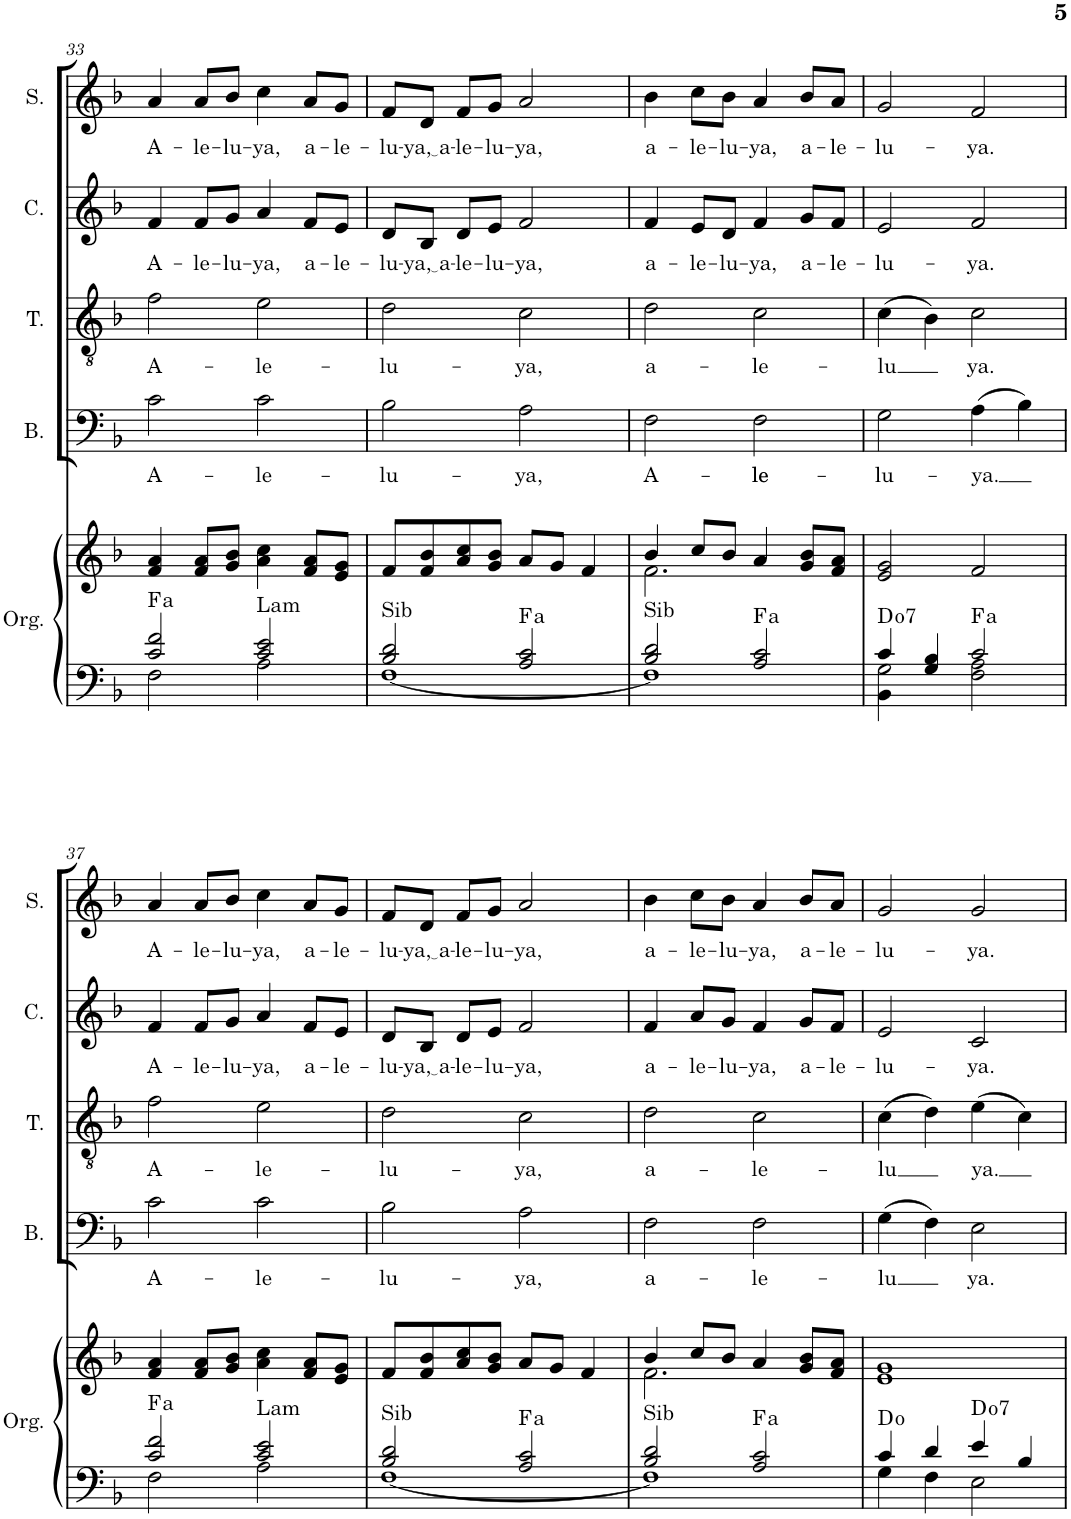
**kern	**kern	**harte	**kern	**text	**kern	**text	**kern	**text	**kern	**text
*part5	*part5	*part5	*part4	*part4	*part3	*part3	*part2	*part2	*part1	*part1
*staff6	*staff5	*	*staff4	*staff4	*staff3	*staff3	*staff2	*staff2	*staff1	*staff1
*I"Órgano	*	*	*I"Bajo	*	*I"Tenor	*	*I"Contralto	*	*I"Soprano	*
*	*	*	*I'B.	*	*I'T.	*	*I'C.	*	*I'S.	*
!!LO:PB:g=z
*clefF4	*clefG2	*	*clefF4	*	*clefGv2	*	*clefG2	*	*clefG2	*
*k[b-]	*k[b-]	*	*k[b-]	*	*k[b-]	*	*k[b-]	*	*k[b-]	*
*M4/4	*M4/4	*	*M4/4	*	*M4/4	*	*M4/4	*	*M4/4	*
*met(c)	*met(c)	*	*met(c)	*	*met(c)	*	*met(c)	*	*met(c)	*
=33	=33	=33	=33	=33	=33	=33	=33	=33	=33	=33
*^	*	*	*	*	*	*	*	*	*	*
!	!	!	!LO:H:kt=a	!	!LO:LY:b	!	!LO:LY:b	!	!LO:LY:b	!	!LO:LY:b
2c/ 2f/	2F\	4f/ 4a/	.	2c\	A-	2f\	A-	4f/	A-	4a/	A-
!	!	!	!	!	!	!	!	!	!LO:LY:b	!	!LO:LY:b
.	.	8f/ 8a/L	.	.	.	.	.	8f/L	-le-	8a/L	-le-
!	!	!	!	!	!	!	!	!	!LO:LY:b	!	!LO:LY:b
.	.	8g/ 8b-/J	.	.	.	.	.	8g/J	-lu-	8b-/J	-lu-
!	!	!	!LO:H:kt=Lam	!	!LO:LY:b	!	!LO:LY:b	!	!LO:LY:b	!	!LO:LY:b
2c/ 2e/	2A\	4a\ 4cc\	N	2c\	-le-	2e\	-le-	4a/	-ya,	4cc\	-ya,
!	!	!	!	!	!	!	!	!	!LO:LY:b	!	!LO:LY:b
.	.	8f/ 8a/L	.	.	.	.	.	8f/L	a-	8a/L	a-
!	!	!	!	!	!	!	!	!	!LO:LY:b	!	!LO:LY:b
.	.	8e/ 8g/J	.	.	.	.	.	8e/J	-le-	8g/J	-le-
=34	=34	=34	=34	=34	=34	=34	=34	=34	=34	=34	=34
!	!	!	!LO:H:kt=Sib	!	!LO:LY:b	!	!LO:LY:b	!	!LO:LY:b	!	!LO:LY:b
2B-/ 2d/	[1F	8f/L	N	2B-\	-lu-	2d\	-lu-	8d/L	-lu-	8f/L	-lu-
!	!	!	!	!	!	!	!	!	!LO:LY:b	!	!LO:LY:b
.	.	8f/ 8b-/	.	.	.	.	.	8B-/J	ya, a	8d/J	ya, a
!	!	!	!	!	!	!	!	!	!LO:LY:b	!	!LO:LY:b
.	.	8a/ 8cc/	.	.	.	.	.	8d/L	-le-	8f/L	-le-
!	!	!	!	!	!	!	!	!	!LO:LY:b	!	!LO:LY:b
.	.	8g/ 8b-/J	.	.	.	.	.	8e/J	-lu-	8g/J	-lu-
!	!	!	!LO:H:kt=a	!	!LO:LY:b	!	!LO:LY:b	!	!LO:LY:b	!	!LO:LY:b
2A/ 2c/	.	8a/L	.	2A\	-ya,	2c\	-ya,	2f/	-ya,	2a/	-ya,
.	.	8g/J	.	.	.	.	.	.	.	.	.
.	.	4f/	.	.	.	.	.	.	.	.	.
=35	=35	=35	=35	=35	=35	=35	=35	=35	=35	=35	=35
*	*	*^	*	*	*	*	*	*	*	*	*
!	!	!	!	!LO:H:kt=Sib	!	!LO:LY:b	!	!LO:LY:b	!	!LO:LY:b	!	!LO:LY:b
2B-/ 2d/	1F]	4b-/	2.f\	N	2F\	A-	2d\	a-	4f/	a-	4b-\	a-
!	!	!	!	!	!	!	!	!	!	!LO:LY:b	!	!LO:LY:b
.	.	8cc/L	.	.	.	.	.	.	8e/L	-le-	8cc\L	-le-
!	!	!	!	!	!	!	!	!	!	!LO:LY:b	!	!LO:LY:b
.	.	8b-/J	.	.	.	.	.	.	8d/J	-lu-	8b-\J	-lu-
!	!	!	!	!LO:H:kt=a	!	!LO:LY:b	!	!LO:LY:b	!	!LO:LY:b	!	!LO:LY:b
2A/ 2c/	.	4a/	.	.	2F\	-le-	2c\	-le-	4f/	-ya,	4a/	-ya,
!	!	!	!	!	!	!	!	!	!	!LO:LY:b	!	!LO:LY:b
.	.	8g/ 8b-/L	4ryy	.	.	.	.	.	8g/L	a-	8b-/L	a-
!	!	!	!	!	!	!	!	!	!	!LO:LY:b	!	!LO:LY:b
.	.	8f/ 8a/J	.	.	.	.	.	.	8f/J	-le-	8a/J	-le-
*	*	*v	*v	*	*	*	*	*	*	*	*	*
=36	=36	=36	=36	=36	=36	=36	=36	=36	=36	=36	=36
*	*^	*	*	*	*	*	*	*	*	*	*
!	!	!	!	!LO:H:kt=7	!	!LO:LY:b	!	!LO:LY:b	!	!LO:LY:b	!	!LO:LY:b
4c/	2G\	4BB-\	2e/ 2g/	D:dim7	2G\	-lu-	(4c\	-lu	2e/	-lu-	2g/	-lu-
4B-/	.	4G/	.	.	.	.	4B-\)	.	.	.	.	.
!	!	!	!	!LO:H:kt=a	!	!LO:LY:b	!	!LO:LY:b	!	!LO:LY:b	!	!LO:LY:b
2c/	2F\ 2A\	2ryy	2f/	.	(4A\	-ya.	2c\	ya.	2f/	-ya.	2f/	-ya.
.	.	.	.	.	4B-\)	.	.	.	.	.	.	.
*	*v	*v	*	*	*	*	*	*	*	*	*	*
!!LO:LB:g=z
=37	=37	=37	=37	=37	=37	=37	=37	=37	=37	=37	=37
!	!	!	!LO:H:kt=a	!	!LO:LY:b	!	!LO:LY:b	!	!LO:LY:b	!	!LO:LY:b
2c/ 2f/	2F\	4f/ 4a/	.	2c\	A-	2f\	A-	4f/	A-	4a/	A-
!	!	!	!	!	!	!	!	!	!LO:LY:b	!	!LO:LY:b
.	.	8f/ 8a/L	.	.	.	.	.	8f/L	-le-	8a/L	-le-
!	!	!	!	!	!	!	!	!	!LO:LY:b	!	!LO:LY:b
.	.	8g/ 8b-/J	.	.	.	.	.	8g/J	-lu-	8b-/J	-lu-
!	!	!	!LO:H:kt=Lam	!	!LO:LY:b	!	!LO:LY:b	!	!LO:LY:b	!	!LO:LY:b
2c/ 2e/	2A\	4a\ 4cc\	N	2c\	-le-	2e\	-le-	4a/	-ya,	4cc\	-ya,
!	!	!	!	!	!	!	!	!	!LO:LY:b	!	!LO:LY:b
.	.	8f/ 8a/L	.	.	.	.	.	8f/L	a-	8a/L	a-
!	!	!	!	!	!	!	!	!	!LO:LY:b	!	!LO:LY:b
.	.	8e/ 8g/J	.	.	.	.	.	8e/J	-le-	8g/J	-le-
=38	=38	=38	=38	=38	=38	=38	=38	=38	=38	=38	=38
!	!	!	!LO:H:kt=Sib	!	!LO:LY:b	!	!LO:LY:b	!	!LO:LY:b	!	!LO:LY:b
2B-/ 2d/	[1F	8f/L	N	2B-\	-lu-	2d\	-lu-	8d/L	-lu-	8f/L	-lu-
!	!	!	!	!	!	!	!	!	!LO:LY:b	!	!LO:LY:b
.	.	8f/ 8b-/	.	.	.	.	.	8B-/J	ya, a	8d/J	ya, a
!	!	!	!	!	!	!	!	!	!LO:LY:b	!	!LO:LY:b
.	.	8a/ 8cc/	.	.	.	.	.	8d/L	-le-	8f/L	-le-
!	!	!	!	!	!	!	!	!	!LO:LY:b	!	!LO:LY:b
.	.	8g/ 8b-/J	.	.	.	.	.	8e/J	-lu-	8g/J	-lu-
!	!	!	!LO:H:kt=a	!	!LO:LY:b	!	!LO:LY:b	!	!LO:LY:b	!	!LO:LY:b
2A/ 2c/	.	8a/L	.	2A\	-ya,	2c\	-ya,	2f/	-ya,	2a/	-ya,
.	.	8g/J	.	.	.	.	.	.	.	.	.
.	.	4f/	.	.	.	.	.	.	.	.	.
=39	=39	=39	=39	=39	=39	=39	=39	=39	=39	=39	=39
*	*	*^	*	*	*	*	*	*	*	*	*
!	!	!	!	!LO:H:kt=Sib	!	!LO:LY:b	!	!LO:LY:b	!	!LO:LY:b	!	!LO:LY:b
2B-/ 2d/	1F]	4b-/	2.f\	N	2F\	a-	2d\	a-	4f/	a-	4b-\	a-
!	!	!	!	!	!	!	!	!	!	!LO:LY:b	!	!LO:LY:b
.	.	8cc/L	.	.	.	.	.	.	8a/L	-le-	8cc\L	-le-
!	!	!	!	!	!	!	!	!	!	!LO:LY:b	!	!LO:LY:b
.	.	8b-/J	.	.	.	.	.	.	8g/J	-lu-	8b-\J	-lu-
!	!	!	!	!LO:H:kt=a	!	!LO:LY:b	!	!LO:LY:b	!	!LO:LY:b	!	!LO:LY:b
2A/ 2c/	.	4a/	.	.	2F\	-le-	2c\	-le-	4f/	-ya,	4a/	-ya,
!	!	!	!	!	!	!	!	!	!	!LO:LY:b	!	!LO:LY:b
.	.	8g/ 8b-/L	4ryy	.	.	.	.	.	8g/L	a-	8b-/L	a-
!	!	!	!	!	!	!	!	!	!	!LO:LY:b	!	!LO:LY:b
.	.	8f/ 8a/J	.	.	.	.	.	.	8f/J	-le-	8a/J	-le-
=40	=40	=40	=40	=40	=40	=40	=40	=40	=40	=40	=40	=40
!	!	!	!	!	!	!LO:LY:b	!	!LO:LY:b	!	!LO:LY:b	!	!LO:LY:b
4c/	4G\	1e 1g	2ryy	D:dim	(4G\	-lu	(4c\	-lu	2e/	-lu-	2g/	-lu-
4d/	4F\	.	.	.	4F\)	.	4d\)	.	.	.	.	.
!	!	!	!	!LO:H:kt=7	!	!LO:LY:b	!	!LO:LY:b	!	!LO:LY:b	!	!LO:LY:b
4e/	2E\	.	2ryy	D:dim7	2E\	ya.	(4e\	ya.	2c/	-ya.	2g/	-ya.
4B-/	.	.	.	.	.	.	4c\)	.	.	.	.	.
*v	*v	*	*	*	*	*	*	*	*	*	*	*
*	*v	*v	*	*	*	*	*	*	*	*	*
=	=	=	=	=	=	=	=	=	=	=
*-	*-	*-	*-	*-	*-	*-	*-	*-	*-	*-
